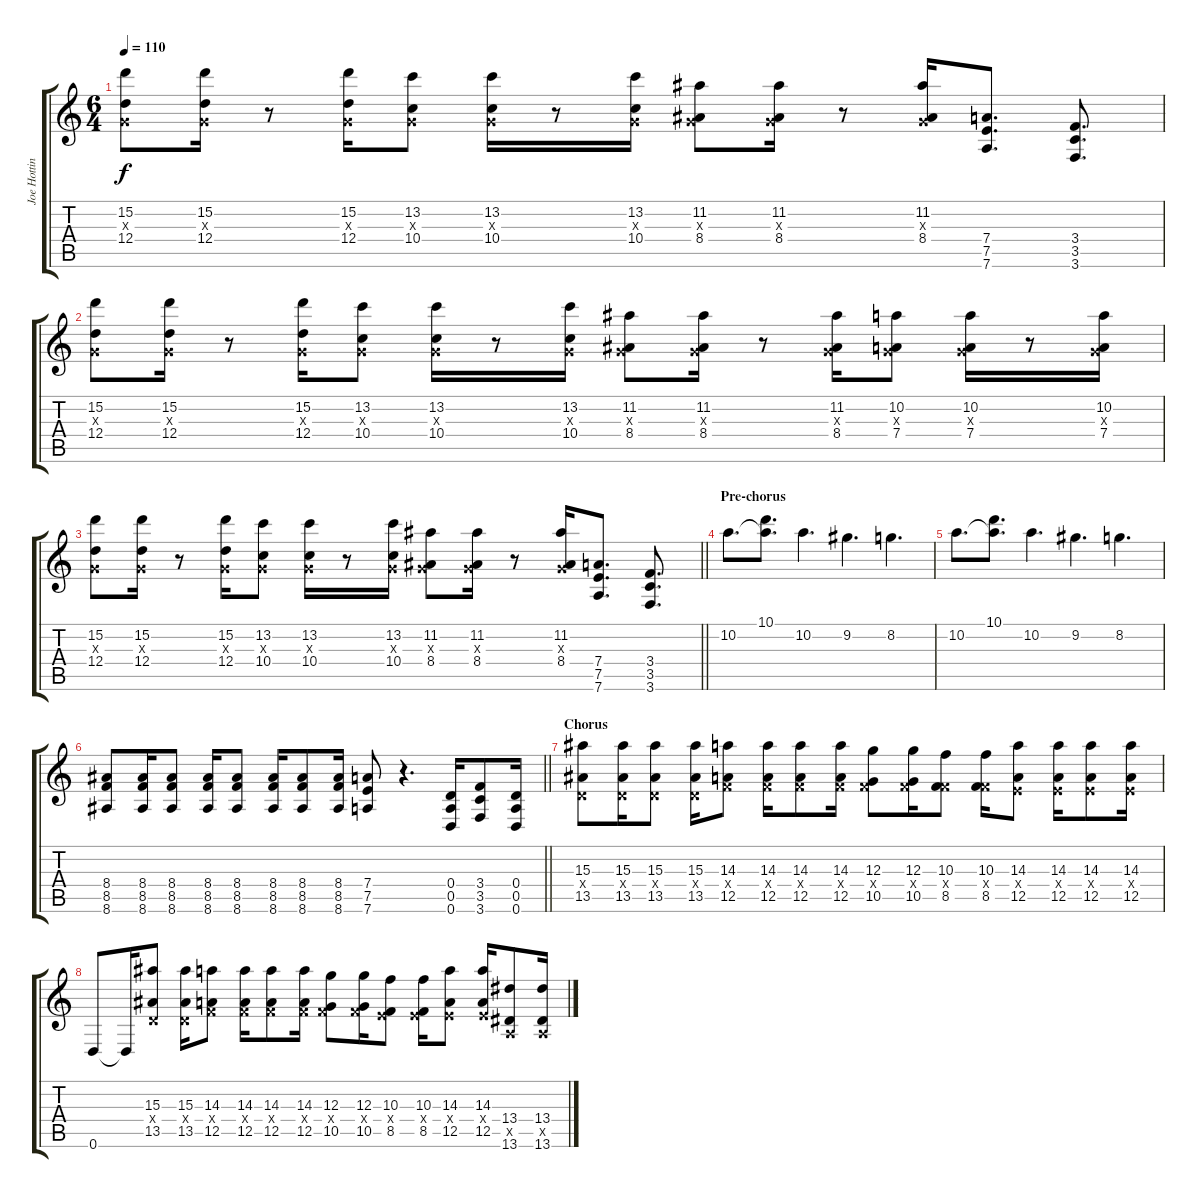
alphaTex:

\track ("Joe Hottinger" "Joe Hottin") {instrument distortionguitar}
\staff {score tabs}
\tuning (E4 B3 G3 D3 A2 D2) {hide}
\ts (6 4)
\tempo 110
\clef g2
\ks c
(15.2 0.3{x} 12.4).8{dy f} (15.2 0.3{x} 12.4).16 r.8 (15.2 0.3{x} 12.4).16 (13.2 0.3{x} 10.4).8 (13.2 0.3{x} 10.4).16 r.8 (13.2 0.3{x} 10.4).16 (11.2 0.3{x} 8.4).8 (11.2 0.3{x} 8.4).16 r.8 (11.2 0.3{x} 8.4).16 (7.4 7.5 7.6).8{d} (3.4 3.5 3.6).8{d} |
(15.2 0.3{x} 12.4).8 (15.2 0.3{x} 12.4).16 r.8 (15.2 0.3{x} 12.4).16 (13.2 0.3{x} 10.4).8 (13.2 0.3{x} 10.4).16 r.8 (13.2 0.3{x} 10.4).16 (11.2 0.3{x} 8.4).8 (11.2 0.3{x} 8.4).16 r.8 (11.2 0.3{x} 8.4).16 (10.2 0.3{x} 7.4).8 (10.2 0.3{x} 7.4).16 r.8 (10.2 0.3{x} 7.4).16 |
\barLineRight lightlight
(15.2 0.3{x} 12.4).8 (15.2 0.3{x} 12.4).16 r.8 (15.2 0.3{x} 12.4).16 (13.2 0.3{x} 10.4).8 (13.2 0.3{x} 10.4).16 r.8 (13.2 0.3{x} 10.4).16 (11.2 0.3{x} 8.4).8 (11.2 0.3{x} 8.4).16 r.8 (11.2 0.3{x} 8.4).16 (7.4 7.5 7.6).8{d} (3.4 3.5 3.6).8{d} |
\section ("" "Pre-chorus")
10.2.8{d} (10.1 10.2{t}).8{d} 10.2.4{d} 9.2.4{d} 8.2.4{d} |
10.2.8{d} (10.1 10.2{t}).8{d} 10.2.4{d} 9.2.4{d} 8.2.4{d} |
\barLineRight lightlight
(8.4 8.5 8.6).8 (8.4 8.5 8.6).16 (8.4 8.5 8.6).8 (8.4 8.5 8.6).16 (8.4 8.5 8.6).8 (8.4 8.5 8.6).16 (8.4 8.5 8.6).8 (8.4 8.5 8.6).16 (7.4 7.5 7.6).8 r.4{d} (0.4 0.5 0.6).16 (3.4 3.5 3.6).8 (0.4 0.5 0.6).16 |
\section ("" "Chorus")
(15.3 0.4{x} 13.5).8 (15.3 0.4{x} 13.5).16 (15.3 0.4{x} 13.5).8 (15.3 0.4{x} 13.5).16 (14.3 3.4{x} 12.5).8 (14.3 3.4{x} 12.5).16 (14.3 3.4{x} 12.5).8 (14.3 3.4{x} 12.5).16 (12.3 3.4{x} 10.5).8 (12.3 3.4{x} 10.5).16 (10.3 3.4{x} 8.5).8 (10.3 3.4{x} 8.5).16 (14.3 2.4{x} 12.5).8 (14.3 2.4{x} 12.5).16 (14.3 2.4{x} 12.5).8 (14.3 2.4{x} 12.5).16 |
0.6.8 0.6{t}.16 (15.3 0.4{x} 13.5).8 (15.3 0.4{x} 13.5).16 (14.3 3.4{x} 12.5).8 (14.3 3.4{x} 12.5).16 (14.3 3.4{x} 12.5).8 (14.3 3.4{x} 12.5).16 (12.3 3.4{x} 10.5).8 (12.3 3.4{x} 10.5).16 (10.3 2.4{x} 8.5).8 (10.3 2.4{x} 8.5).16 (14.3 2.4{x} 12.5).8 (14.3 2.4{x} 12.5).16 (13.4 0.5{x} 13.6).8 (13.4 0.5{x} 13.6).16
